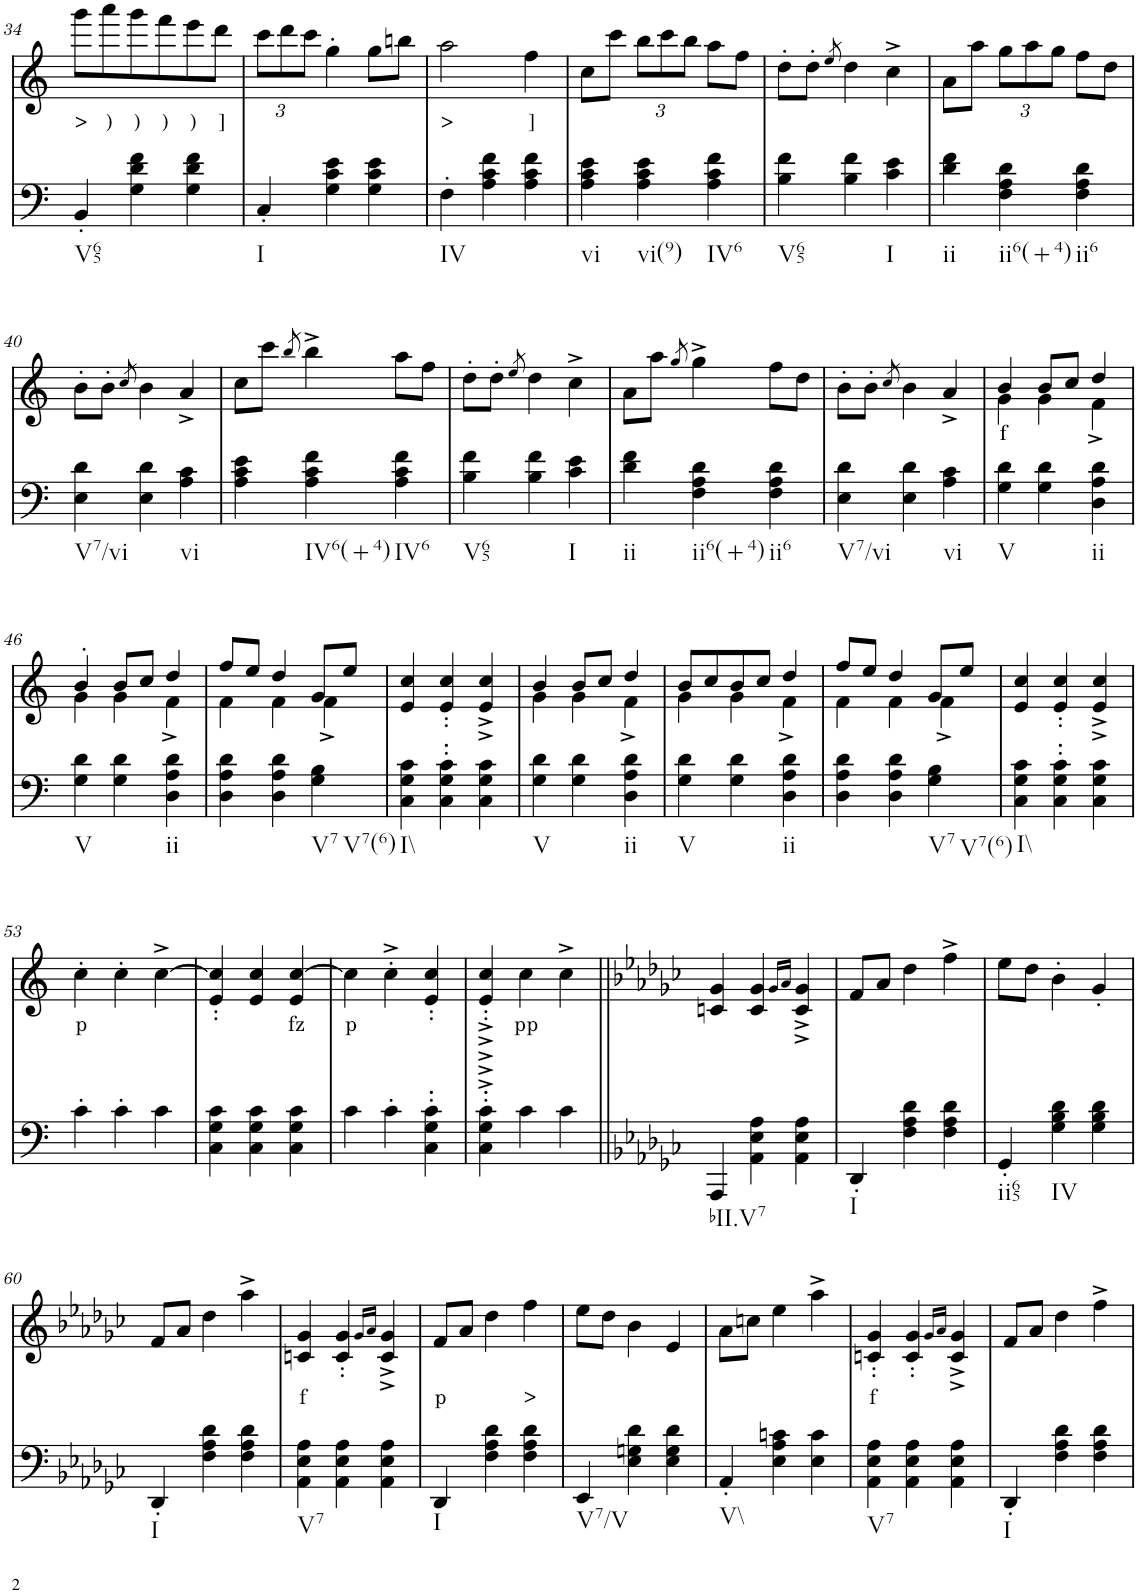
**kern	**kern	**text
*part2	*part1	*part1
*staff2	*staff1	*staff1
*I"Piano	*I"Piano	*
*I'Pno	*I'Pno	*
!!LO:PB:g=z
*clefF4	*clefG2	*
*k[]	*k[]	*
*M3/4	*M3/4	*
=34	=34	=34
!LO:TX:b:t=V65	!	!
!	!	!LO:LY:b
4BB'/	8ggg\L	>
!	!	!LO:LY:b
.	8aaa\	)
!	!	!LO:LY:b
4G\ 4d\ 4f\	8ggg\	)
!	!	!LO:LY:b
.	8fff\	)
!	!	!LO:LY:b
4G\ 4d\ 4f\	8eee\	)
!	!	!LO:LY:b
.	8ddd\J	]
=35	=35	=35
*	*Xbrackettup	*
!LO:TX:b:t=I	!	!
4C'/	12ccc\L	.
.	12ddd\	.
.	12ccc\J	.
4G\ 4c\ 4e\	4gg'\	.
4G\ 4c\ 4e\	8gg\L	.
.	8bbn\J	.
=36	=36	=36
!LO:TX:b:t=IV	!	!
!	!	!LO:LY:b
4F'\	2aa\	>
4A\ 4c\ 4f\	.	.
!	!	!LO:LY:b
4A\ 4c\ 4f\	4ff\	]
=37	=37	=37
!LO:TX:b:t=vi	!	!
4A\ 4c\ 4e\	8cc\L	.
.	8ccc\J	.
!LO:TX:b:t=vi(9)	!	!
4A\ 4c\ 4e\	12bb\L	.
.	12ccc\	.
.	12bb\J	.
!LO:TX:b:t=IV6	!	!
4A\ 4c\ 4f\	8aa\L	.
.	8ff\J	.
=38	=38	=38
!LO:TX:b:t=V65	!	!
4B\ 4f\	8dd'\L	.
.	8dd'\J	.
.	8qee/	.
4B\ 4f\	4dd\	.
!LO:TX:b:t=I	!	!
4c\ 4e\	4cc^\	.
=39	=39	=39
!LO:TX:b:t=ii	!	!
4d\ 4f\	8a\L	.
.	8aa\J	.
!LO:TX:b:t=ii6(+4)	!	!
4F\ 4A\ 4d\	12gg\L	.
.	12aa\	.
.	12gg\J	.
!LO:TX:b:t=ii6	!	!
4F\ 4A\ 4d\	8ff\L	.
.	8dd\J	.
!!LO:LB:g=z
=40	=40	=40
!LO:TX:b:t=V7/vi	!	!
4E\ 4d\	8b'\L	.
.	8b'\J	.
.	8qcc/	.
4E\ 4d\	4b\	.
!LO:TX:b:t=vi	!	!
4A\ 4c\	4a^/	.
=41	=41	=41
4A\ 4c\ 4e\	8cc\L	.
.	8ccc\J	.
.	8qbb/	.
!LO:TX:b:t=IV6(+4)	!	!
4A\ 4c\ 4f\	4bb^\	.
!LO:TX:b:t=IV6	!	!
4A\ 4c\ 4f\	8aa\L	.
.	8ff\J	.
=42	=42	=42
!LO:TX:b:t=V65	!	!
4B\ 4f\	8dd'\L	.
.	8dd'\J	.
.	8qee/	.
4B\ 4f\	4dd\	.
!LO:TX:b:t=I	!	!
4c\ 4e\	4cc^\	.
=43	=43	=43
!LO:TX:b:t=ii	!	!
4d\ 4f\	8a\L	.
.	8aa\J	.
.	8qgg/	.
!LO:TX:b:t=ii6(+4)	!	!
4F\ 4A\ 4d\	4gg^\	.
!LO:TX:b:t=ii6	!	!
4F\ 4A\ 4d\	8ff\L	.
.	8dd\J	.
=44	=44	=44
!LO:TX:b:t=V7/vi	!	!
4E\ 4d\	8b'\L	.
.	8b'\J	.
.	8qcc/	.
4E\ 4d\	4b\	.
!LO:TX:b:t=vi	!	!
4A\ 4c\	4a^/	.
=45	=45	=45
*	*^	*
!LO:TX:b:t=V	!	!	!
!	!	!	!LO:LY:b
4G\ 4d\	4b/	4g\	f
4G\ 4d\	8b/L	4g\	.
.	8cc/J	.	.
!LO:TX:b:t=ii	!	!	!
4D\ 4A\ 4d\	4dd/	4f^\	.
!!LO:LB:g=z	!!
=46	=46	=46	=46
!LO:TX:b:t=V	!	!	!
4G\ 4d\	4b'/	4g\	.
4G\ 4d\	8b/L	4g\	.
.	8cc/J	.	.
!LO:TX:b:t=ii	!	!	!
4D\ 4A\ 4d\	4dd/	4f^\	.
=47	=47	=47	=47
4D\ 4A\ 4d\	8ff/L	4f\	.
.	8ee/J	.	.
4D\ 4A\ 4d\	4dd/	4f\	.
!LO:TX:b:t=V7	!	!	!
!LO:TX:b:t=V7(6)	!	!	!
4G\ 4B\	8g/L	4f^\	.
.	8ee/J	.	.
*	*v	*v	*
=48	=48	=48
!LO:TX:b:t=I\\	!	!
4C\ 4G\ 4c\	4e/ 4cc/	.
4C\' 4G\' 4c\'	4e/' 4cc/'	.
4C\ 4G\ 4c\	4e/^ 4cc/^	.
=49	=49	=49
*	*^	*
!LO:TX:b:t=V	!	!	!
4G\ 4d\	4b/	4g\	.
4G\ 4d\	8b/L	4g\	.
.	8cc/J	.	.
!LO:TX:b:t=ii	!	!	!
4D\ 4A\ 4d\	4dd/	4f^\	.
=50	=50	=50	=50
!LO:TX:b:t=V	!	!	!
4G\ 4d\	8b/L	4g\	.
.	8cc/	.	.
4G\ 4d\	8b/	4g\	.
.	8cc/J	.	.
!LO:TX:b:t=ii	!	!	!
4D\ 4A\ 4d\	4dd/	4f^\	.
=51	=51	=51	=51
4D\ 4A\ 4d\	8ff/L	4f\	.
.	8ee/J	.	.
4D\ 4A\ 4d\	4dd/	4f\	.
!LO:TX:b:t=V7	!	!	!
!LO:TX:b:t=V7(6)	!	!	!
4G\ 4B\	8g/L	4f^\	.
.	8ee/J	.	.
*	*v	*v	*
=52	=52	=52
!LO:TX:b:t=I\\	!	!
4C\ 4G\ 4c\	4e/ 4cc/	.
4C\' 4G\' 4c\'	4e/' 4cc/'	.
4C\ 4G\ 4c\	4e/^ 4cc/^	.
!!LO:LB:g=z
=53	=53	=53
!	!	!LO:LY:b
4c'\	4cc'\	p
4c'\	4cc'\	.
4c\	[4cc^\	.
=54	=54	=54
4C\ 4G\ 4c\	4e/' 4cc/]'	.
4C\ 4G\ 4c\	4e/ 4cc/	.
!	!	!LO:LY:b
4C\ 4G\ 4c\	4e/ [4cc/	fz
=55	=55	=55
!	!	!LO:LY:b
4c\	4cc\]	p
4c'\	4cc'^\	.
4C\' 4G\' 4c\'	4e/' 4cc/'	.
=56	=56	=56
4C\'^ 4G\'^ 4c\'^	4e/'^ 4cc/'^	.
!	!	!LO:LY:b
4c\	4cc\	pp
4c\	4cc^\	.
=57||	=57||	=57||
*k[b-e-a-d-g-c-]	*k[b-e-a-d-g-c-]	*
!LO:TX:b:t=bII.V7	!	!
4AAA-/	4cn/ 4g-/	.
4AA-\ 4E-\ 4A-\	4c/ 4g-/	.
.	16qg-/LL	.
.	16qa-/JJ	.
4AA-\ 4E-\ 4A-\	4c/^ 4g-/^	.
=58	=58	=58
!LO:TX:b:t=I	!	!
4DD-'/	8f/L	.
.	8a-/J	.
4F\ 4A-\ 4d-\	4dd-\	.
4F\ 4A-\ 4d-\	4ff^\	.
=59	=59	=59
!LO:TX:b:t=ii65	!	!
4GG-'/	8ee-\L	.
.	8dd-\J	.
!LO:TX:b:t=IV	!	!
4G-\ 4B-\ 4d-\	4b-'\	.
4G-\ 4B-\ 4d-\	4g-'/	.
!!LO:LB:g=z
=60	=60	=60
!LO:TX:b:t=I	!	!
4DD-'/	8f/L	.
.	8a-/J	.
4F\ 4A-\ 4d-\	4dd-\	.
4F\ 4A-\ 4d-\	4aa-^\	.
=61	=61	=61
!LO:TX:b:t=V7	!	!
!	!	!LO:LY:b
4AA-\ 4E-\ 4A-\	4cn/ 4g-/	f
4AA-\ 4E-\ 4A-\	4c/' 4g-/'	.
.	16qg-/LL	.
.	16qa-/JJ	.
4AA-\ 4E-\ 4A-\	4c/^ 4g-/^	.
=62	=62	=62
!LO:TX:b:t=I	!	!
!	!	!LO:LY:b
4DD-/	8f/L	p
.	8a-/J	.
4F\ 4A-\ 4d-\	4dd-\	.
!	!	!LO:LY:b
4F\ 4A-\ 4d-\	4ff\	>
=63	=63	=63
!LO:TX:b:t=V7/V	!	!
4EE-/	8ee-\L	.
.	8dd-\J	.
4E-\ 4Gn\ 4d-\	4b-\	.
4E-\ 4G\ 4d-\	4e-/	.
=64	=64	=64
!LO:TX:b:t=V\\	!	!
4AA-'/	8a-\L	.
.	8ccn\J	.
4E-\ 4A-\ 4cn\	4ee-\	.
4E-\ 4c\	4aa-^\	.
=65	=65	=65
!LO:TX:b:t=V7	!	!
!	!	!LO:LY:b
4AA-\ 4E-\ 4A-\	4cn/' 4g-/'	f
4AA-\ 4E-\ 4A-\	4c/' 4g-/'	.
.	16qg-/LL	.
.	16qa-/JJ	.
4AA-\ 4E-\ 4A-\	4c/^ 4g-/^	.
=66	=66	=66
!LO:TX:b:t=I	!	!
4DD-'/	8f/L	.
.	8a-/J	.
4F\ 4A-\ 4d-\	4dd-\	.
4F\ 4A-\ 4d-\	4ff^\	.
=	=	=
*-	*-	*-
